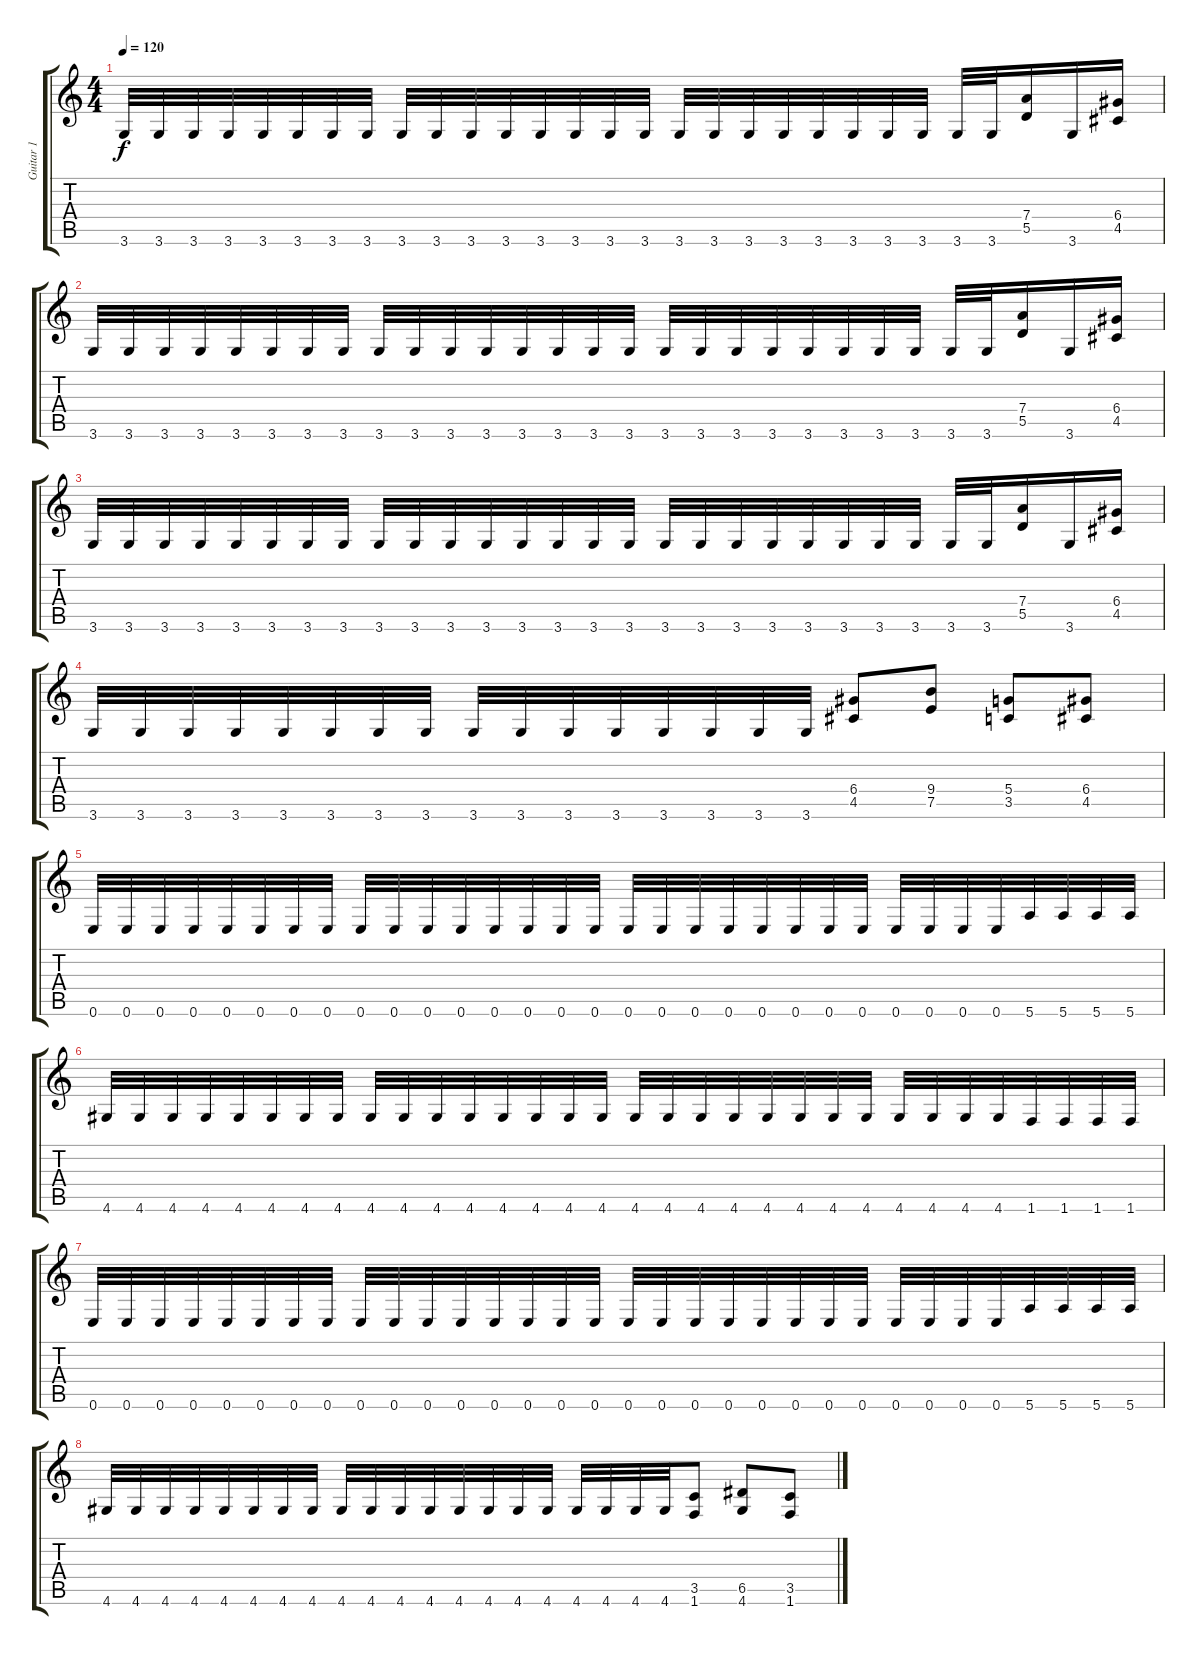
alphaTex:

\track ("Guitar 1" "Guitar 1") {instrument distortionguitar}
\staff {score tabs}
\tuning (E4 B3 G3 D3 A2 E2) {hide}
\ts (4 4)
\tempo 120
\clef g2
\ks c
3.6.32{dy f} 3.6.32 3.6.32 3.6.32 3.6.32 3.6.32 3.6.32 3.6.32 3.6.32 3.6.32 3.6.32 3.6.32 3.6.32 3.6.32 3.6.32 3.6.32 3.6.32 3.6.32 3.6.32 3.6.32 3.6.32 3.6.32 3.6.32 3.6.32 3.6.32 3.6.32 (7.4 5.5).16 3.6.16 (6.4 4.5).16 |
3.6.32 3.6.32 3.6.32 3.6.32 3.6.32 3.6.32 3.6.32 3.6.32 3.6.32 3.6.32 3.6.32 3.6.32 3.6.32 3.6.32 3.6.32 3.6.32 3.6.32 3.6.32 3.6.32 3.6.32 3.6.32 3.6.32 3.6.32 3.6.32 3.6.32 3.6.32 (7.4 5.5).16 3.6.16 (6.4 4.5).16 |
3.6.32 3.6.32 3.6.32 3.6.32 3.6.32 3.6.32 3.6.32 3.6.32 3.6.32 3.6.32 3.6.32 3.6.32 3.6.32 3.6.32 3.6.32 3.6.32 3.6.32 3.6.32 3.6.32 3.6.32 3.6.32 3.6.32 3.6.32 3.6.32 3.6.32 3.6.32 (7.4 5.5).16 3.6.16 (6.4 4.5).16 |
3.6.32 3.6.32 3.6.32 3.6.32 3.6.32 3.6.32 3.6.32 3.6.32 3.6.32 3.6.32 3.6.32 3.6.32 3.6.32 3.6.32 3.6.32 3.6.32 (6.4 4.5).8 (9.4 7.5).8 (5.4 3.5).8 (6.4 4.5).8 |
0.6.32 0.6.32 0.6.32 0.6.32 0.6.32 0.6.32 0.6.32 0.6.32 0.6.32 0.6.32 0.6.32 0.6.32 0.6.32 0.6.32 0.6.32 0.6.32 0.6.32 0.6.32 0.6.32 0.6.32 0.6.32 0.6.32 0.6.32 0.6.32 0.6.32 0.6.32 0.6.32 0.6.32 5.6.32 5.6.32 5.6.32 5.6.32 |
4.6.32 4.6.32 4.6.32 4.6.32 4.6.32 4.6.32 4.6.32 4.6.32 4.6.32 4.6.32 4.6.32 4.6.32 4.6.32 4.6.32 4.6.32 4.6.32 4.6.32 4.6.32 4.6.32 4.6.32 4.6.32 4.6.32 4.6.32 4.6.32 4.6.32 4.6.32 4.6.32 4.6.32 1.6.32 1.6.32 1.6.32 1.6.32 |
0.6.32 0.6.32 0.6.32 0.6.32 0.6.32 0.6.32 0.6.32 0.6.32 0.6.32 0.6.32 0.6.32 0.6.32 0.6.32 0.6.32 0.6.32 0.6.32 0.6.32 0.6.32 0.6.32 0.6.32 0.6.32 0.6.32 0.6.32 0.6.32 0.6.32 0.6.32 0.6.32 0.6.32 5.6.32 5.6.32 5.6.32 5.6.32 |
4.6.32 4.6.32 4.6.32 4.6.32 4.6.32 4.6.32 4.6.32 4.6.32 4.6.32 4.6.32 4.6.32 4.6.32 4.6.32 4.6.32 4.6.32 4.6.32 4.6.32 4.6.32 4.6.32 4.6.32 (3.5 1.6).8 (6.5 4.6).8 (3.5 1.6).8
